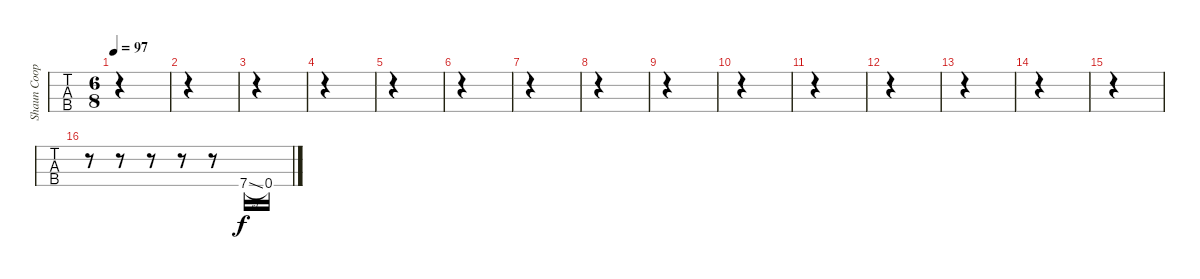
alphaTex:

\track ("Shaun Cooper" "Shaun Coop") {instrument electricbassfinger}
\staff {tabs}
\tuning (G2 D2 A1 D1) {hide}
\ts (6 8)
\tempo 97
\clef f4
\ks c
|
|
|
|
|
|
|
|
|
|
|
|
|
|
|
r.8 r.8 r.8 r.8 r.8 7.4{sl}.16 0.4.16
